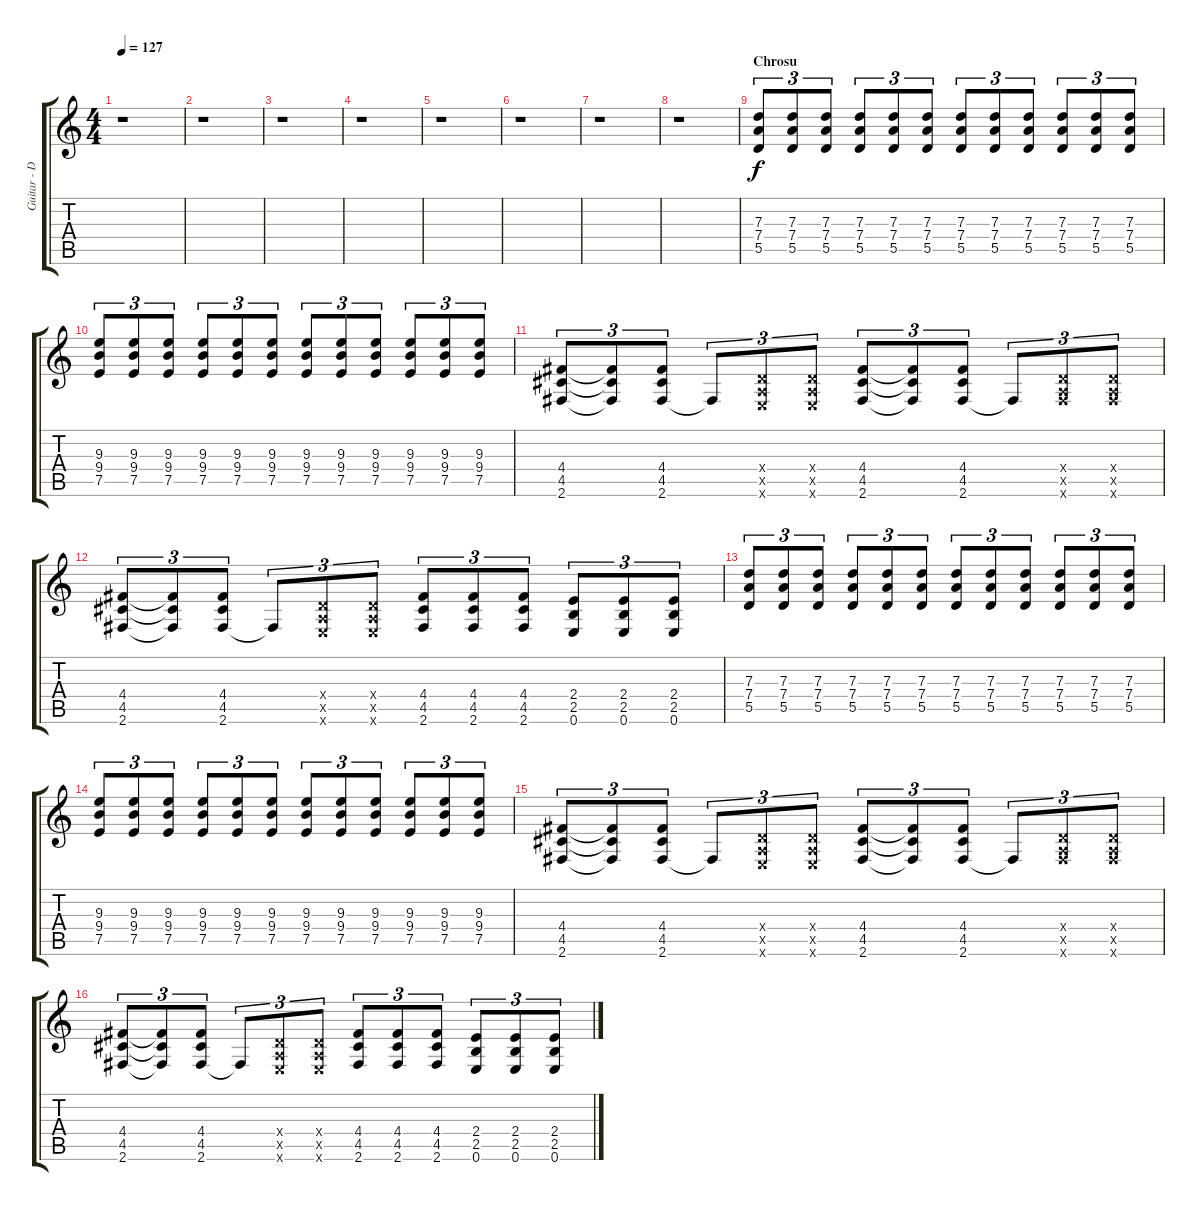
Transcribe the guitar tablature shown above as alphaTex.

\track ("Guitar - Distorted" "Guitar - D") {instrument distortionguitar}
\staff {score tabs}
\tuning (E4 B3 G3 D3 A2 E2) {hide}
\ts (4 4)
\tempo 127
\clef g2
\ks c
r.1{dy f} |
r.1 |
r.1 |
r.1 |
r.1 |
r.1 |
r.1 |
r.1 |
\section ("" "Chrosu")
(7.3 7.4 5.5).8{tu (3 2)} (7.3 7.4 5.5).8{tu (3 2)} (7.3 7.4 5.5).8{tu (3 2)} (7.3 7.4 5.5).8{tu (3 2)} (7.3 7.4 5.5).8{tu (3 2)} (7.3 7.4 5.5).8{tu (3 2)} (7.3 7.4 5.5).8{tu (3 2)} (7.3 7.4 5.5).8{tu (3 2)} (7.3 7.4 5.5).8{tu (3 2)} (7.3 7.4 5.5).8{tu (3 2)} (7.3 7.4 5.5).8{tu (3 2)} (7.3 7.4 5.5).8{tu (3 2)} |
(9.3 9.4 7.5).8{tu (3 2)} (9.3 9.4 7.5).8{tu (3 2)} (9.3 9.4 7.5).8{tu (3 2)} (9.3 9.4 7.5).8{tu (3 2)} (9.3 9.4 7.5).8{tu (3 2)} (9.3 9.4 7.5).8{tu (3 2)} (9.3 9.4 7.5).8{tu (3 2)} (9.3 9.4 7.5).8{tu (3 2)} (9.3 9.4 7.5).8{tu (3 2)} (9.3 9.4 7.5).8{tu (3 2)} (9.3 9.4 7.5).8{tu (3 2)} (9.3 9.4 7.5).8{tu (3 2)} |
(4.4 4.5 2.6).8{tu (3 2)} (4.4{t} 4.5{t} 2.6{t}).8{tu (3 2)} (4.4 4.5 2.6).8{tu (3 2)} 2.6{t}.8{tu (3 2)} (0.4{x} 0.5{x} 0.6{x}).8{tu (3 2)} (0.4{x} 0.5{x} 0.6{x}).8{tu (3 2)} (4.4 4.5 2.6).8{tu (3 2)} (4.4{t} 4.5{t} 2.6{t}).8{tu (3 2)} (4.4 4.5 2.6).8{tu (3 2)} 2.6{t}.8{tu (3 2)} (0.4{x} 0.5{x} 2.6{x}).8{tu (3 2)} (0.4{x} 0.5{x} 2.6{x}).8{tu (3 2)} |
(4.4 4.5 2.6).8{tu (3 2)} (4.4{t} 4.5{t} 2.6{t}).8{tu (3 2)} (4.4 4.5 2.6).8{tu (3 2)} 2.6{t}.8{tu (3 2)} (0.4{x} 0.5{x} 0.6{x}).8{tu (3 2)} (0.4{x} 0.5{x} 0.6{x}).8{tu (3 2)} (4.4 4.5 2.6).8{tu (3 2)} (4.4 4.5 2.6).8{tu (3 2)} (4.4 4.5 2.6).8{tu (3 2)} (2.4 2.5 0.6).8{tu (3 2)} (2.4 2.5 0.6).8{tu (3 2)} (2.4 2.5 0.6).8{tu (3 2)} |
(7.3 7.4 5.5).8{tu (3 2)} (7.3 7.4 5.5).8{tu (3 2)} (7.3 7.4 5.5).8{tu (3 2)} (7.3 7.4 5.5).8{tu (3 2)} (7.3 7.4 5.5).8{tu (3 2)} (7.3 7.4 5.5).8{tu (3 2)} (7.3 7.4 5.5).8{tu (3 2)} (7.3 7.4 5.5).8{tu (3 2)} (7.3 7.4 5.5).8{tu (3 2)} (7.3 7.4 5.5).8{tu (3 2)} (7.3 7.4 5.5).8{tu (3 2)} (7.3 7.4 5.5).8{tu (3 2)} |
(9.3 9.4 7.5).8{tu (3 2)} (9.3 9.4 7.5).8{tu (3 2)} (9.3 9.4 7.5).8{tu (3 2)} (9.3 9.4 7.5).8{tu (3 2)} (9.3 9.4 7.5).8{tu (3 2)} (9.3 9.4 7.5).8{tu (3 2)} (9.3 9.4 7.5).8{tu (3 2)} (9.3 9.4 7.5).8{tu (3 2)} (9.3 9.4 7.5).8{tu (3 2)} (9.3 9.4 7.5).8{tu (3 2)} (9.3 9.4 7.5).8{tu (3 2)} (9.3 9.4 7.5).8{tu (3 2)} |
(4.4 4.5 2.6).8{tu (3 2)} (4.4{t} 4.5{t} 2.6{t}).8{tu (3 2)} (4.4 4.5 2.6).8{tu (3 2)} 2.6{t}.8{tu (3 2)} (0.4{x} 0.5{x} 0.6{x}).8{tu (3 2)} (0.4{x} 0.5{x} 0.6{x}).8{tu (3 2)} (4.4 4.5 2.6).8{tu (3 2)} (4.4{t} 4.5{t} 2.6{t}).8{tu (3 2)} (4.4 4.5 2.6).8{tu (3 2)} 2.6{t}.8{tu (3 2)} (0.4{x} 0.5{x} 2.6{x}).8{tu (3 2)} (0.4{x} 0.5{x} 2.6{x}).8{tu (3 2)} |
(4.4 4.5 2.6).8{tu (3 2)} (4.4{t} 4.5{t} 2.6{t}).8{tu (3 2)} (4.4 4.5 2.6).8{tu (3 2)} 2.6{t}.8{tu (3 2)} (0.4{x} 0.5{x} 0.6{x}).8{tu (3 2)} (0.4{x} 0.5{x} 0.6{x}).8{tu (3 2)} (4.4 4.5 2.6).8{tu (3 2)} (4.4 4.5 2.6).8{tu (3 2)} (4.4 4.5 2.6).8{tu (3 2)} (2.4 2.5 0.6).8{tu (3 2)} (2.4 2.5 0.6).8{tu (3 2)} (2.4 2.5 0.6).8{tu (3 2)}
